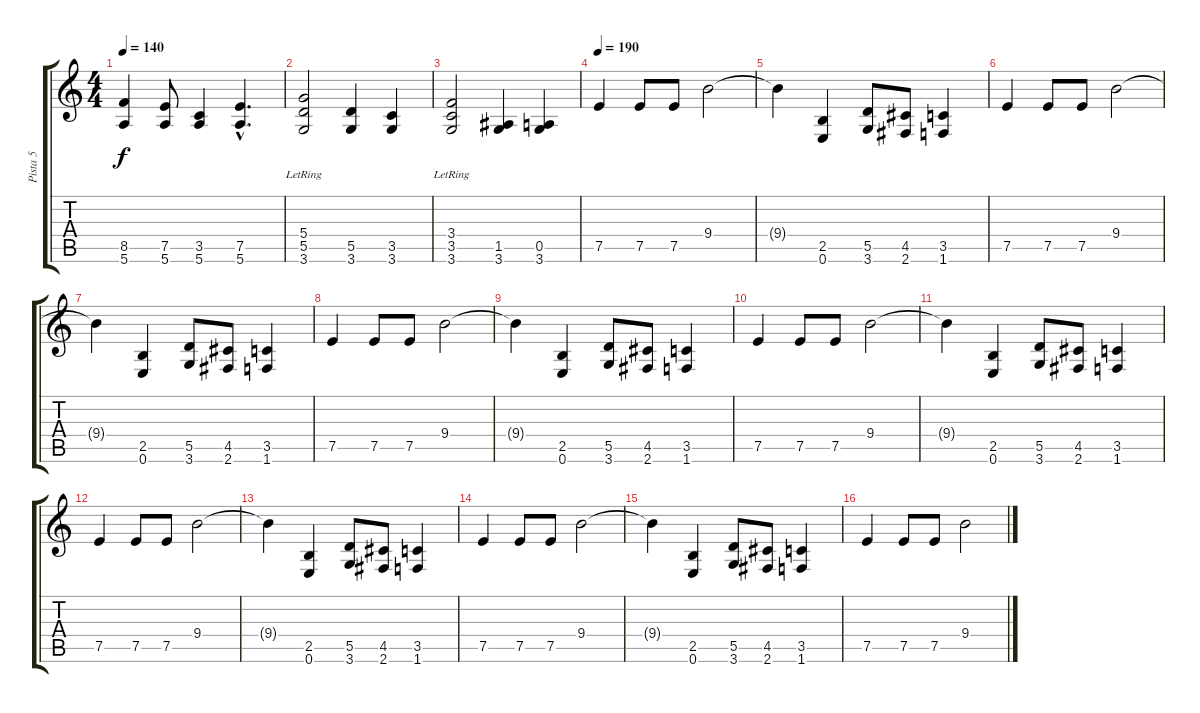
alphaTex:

\track ("Pista 5" "Pista 5") {instrument distortionguitar}
\staff {score tabs}
\tuning (E4 B3 G3 D3 A2 E2) {hide}
\ts (4 4)
\tempo 140
\clef g2
\ks c
(8.5 5.6).4{dy f} (7.5 5.6).8 (3.5 5.6).4 (7.5{hac} 5.6{hac}).4{d} |
(5.4{lr} 5.5 3.6).2 (5.5 3.6).4 (3.5 3.6).4 |
(3.4{lr} 3.5 3.6).2 (1.5 3.6).4 (0.5 3.6).4 |
\tempo 190
7.5.4 7.5.8 7.5.8 9.4.2 |
9.4{t}.4 (2.5 0.6).4 (5.5 3.6).8 (4.5 2.6).8 (3.5 1.6).4 |
7.5.4 7.5.8 7.5.8 9.4.2 |
9.4{t}.4 (2.5 0.6).4 (5.5 3.6).8 (4.5 2.6).8 (3.5 1.6).4 |
7.5.4 7.5.8 7.5.8 9.4.2 |
9.4{t}.4 (2.5 0.6).4 (5.5 3.6).8 (4.5 2.6).8 (3.5 1.6).4 |
7.5.4 7.5.8 7.5.8 9.4.2 |
9.4{t}.4 (2.5 0.6).4 (5.5 3.6).8 (4.5 2.6).8 (3.5 1.6).4 |
7.5.4 7.5.8 7.5.8 9.4.2 |
9.4{t}.4 (2.5 0.6).4 (5.5 3.6).8 (4.5 2.6).8 (3.5 1.6).4 |
7.5.4 7.5.8 7.5.8 9.4.2 |
9.4{t}.4 (2.5 0.6).4 (5.5 3.6).8 (4.5 2.6).8 (3.5 1.6).4 |
7.5.4 7.5.8 7.5.8 9.4.2
